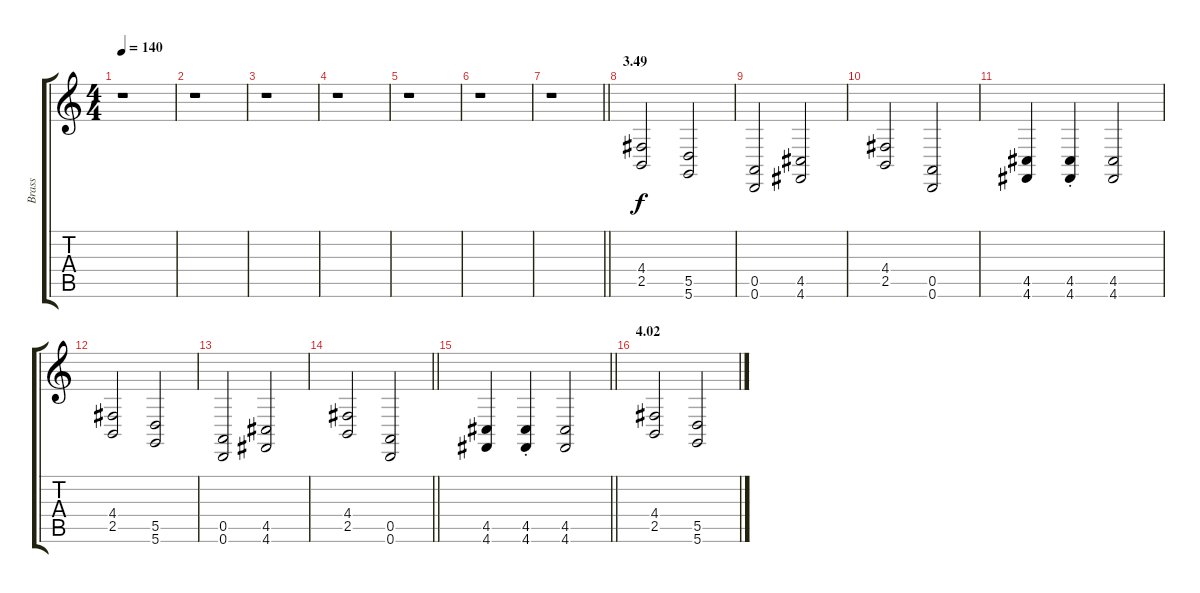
\track ("Brass" "Brass") {instrument brasssection}
\staff {score tabs}
\tuning (E4 B3 G3 D3 A2 D2) {hide}
\ts (4 4)
\tempo 140
\clef g2
\ks c
r.1{dy f} |
r.1 |
r.1 |
r.1 |
r.1 |
r.1 |
\barLineRight lightlight
r.1 |
\section ("" "3.49")
(4.4 2.5).2 (5.5 5.6).2 |
(0.5 0.6).2 (4.5 4.6).2 |
(4.4 2.5).2 (0.5 0.6).2 |
(4.5 4.6).4 (4.5{st} 4.6{st}).4 (4.5 4.6).2 |
(4.4 2.5).2 (5.5 5.6).2 |
(0.5 0.6).2 (4.5 4.6).2 |
\barLineRight lightlight
(4.4 2.5).2 (0.5 0.6).2 |
\barLineRight lightlight
(4.5 4.6).4 (4.5{st} 4.6{st}).4 (4.5 4.6).2 |
\section ("" "4.02")
(4.4 2.5).2 (5.5 5.6).2
